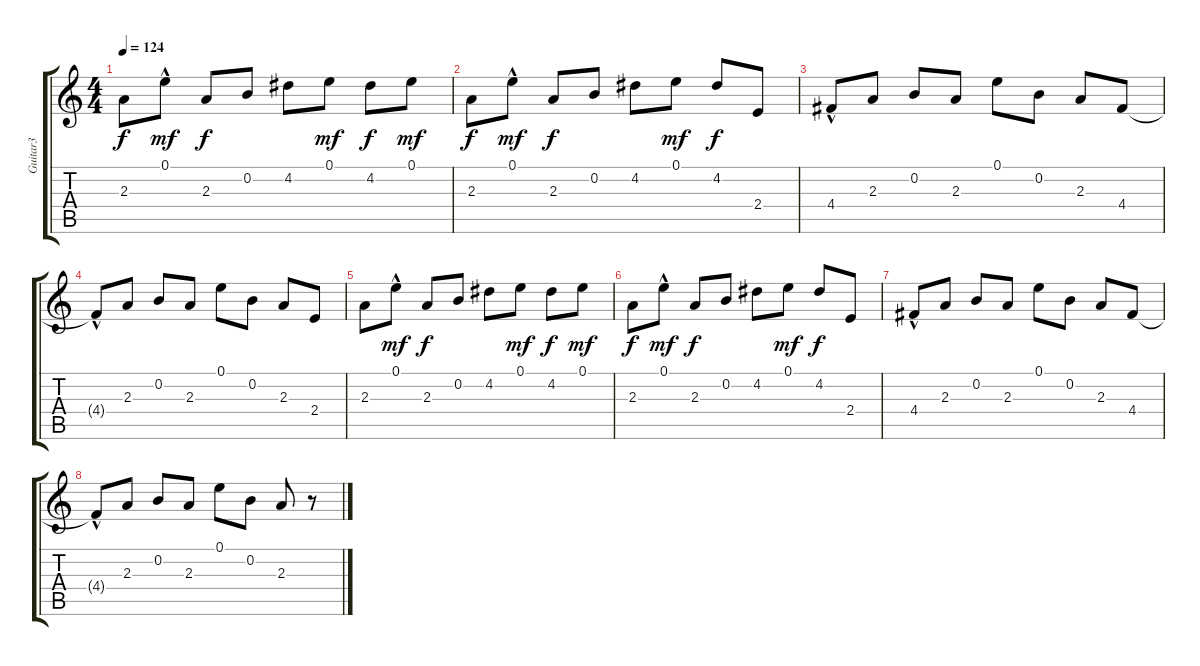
\track ("Guitar3" "Guitar3") {instrument electricguitarclean}
\staff {score tabs}
\tuning (E4 B3 G3 D3 A2 E2) {hide}
\ts (4 4)
\tempo 124
\clef g2
\ks c
2.3.8{dy f} 0.1{hac}.8{dy mf} 2.3.8{dy f} 0.2.8 4.2.8 0.1.8{dy mf} 4.2.8{dy f} 0.1.8{dy mf} |
2.3.8{dy f} 0.1{hac}.8{dy mf} 2.3.8{dy f} 0.2.8 4.2.8 0.1.8{dy mf} 4.2.8{dy f} 2.4.8 |
4.4{hac}.8 2.3.8 0.2.8 2.3.8 0.1.8 0.2.8 2.3.8 4.4.8 |
4.4{hac t}.8 2.3.8 0.2.8 2.3.8 0.1.8 0.2.8 2.3.8 2.4.8 |
2.3.8 0.1{hac}.8{dy mf} 2.3.8{dy f} 0.2.8 4.2.8 0.1.8{dy mf} 4.2.8{dy f} 0.1.8{dy mf} |
2.3.8{dy f} 0.1{hac}.8{dy mf} 2.3.8{dy f} 0.2.8 4.2.8 0.1.8{dy mf} 4.2.8{dy f} 2.4.8 |
4.4{hac}.8 2.3.8 0.2.8 2.3.8 0.1.8 0.2.8 2.3.8 4.4.8 |
4.4{hac t}.8 2.3.8 0.2.8 2.3.8 0.1.8 0.2.8 2.3.8 r.8
